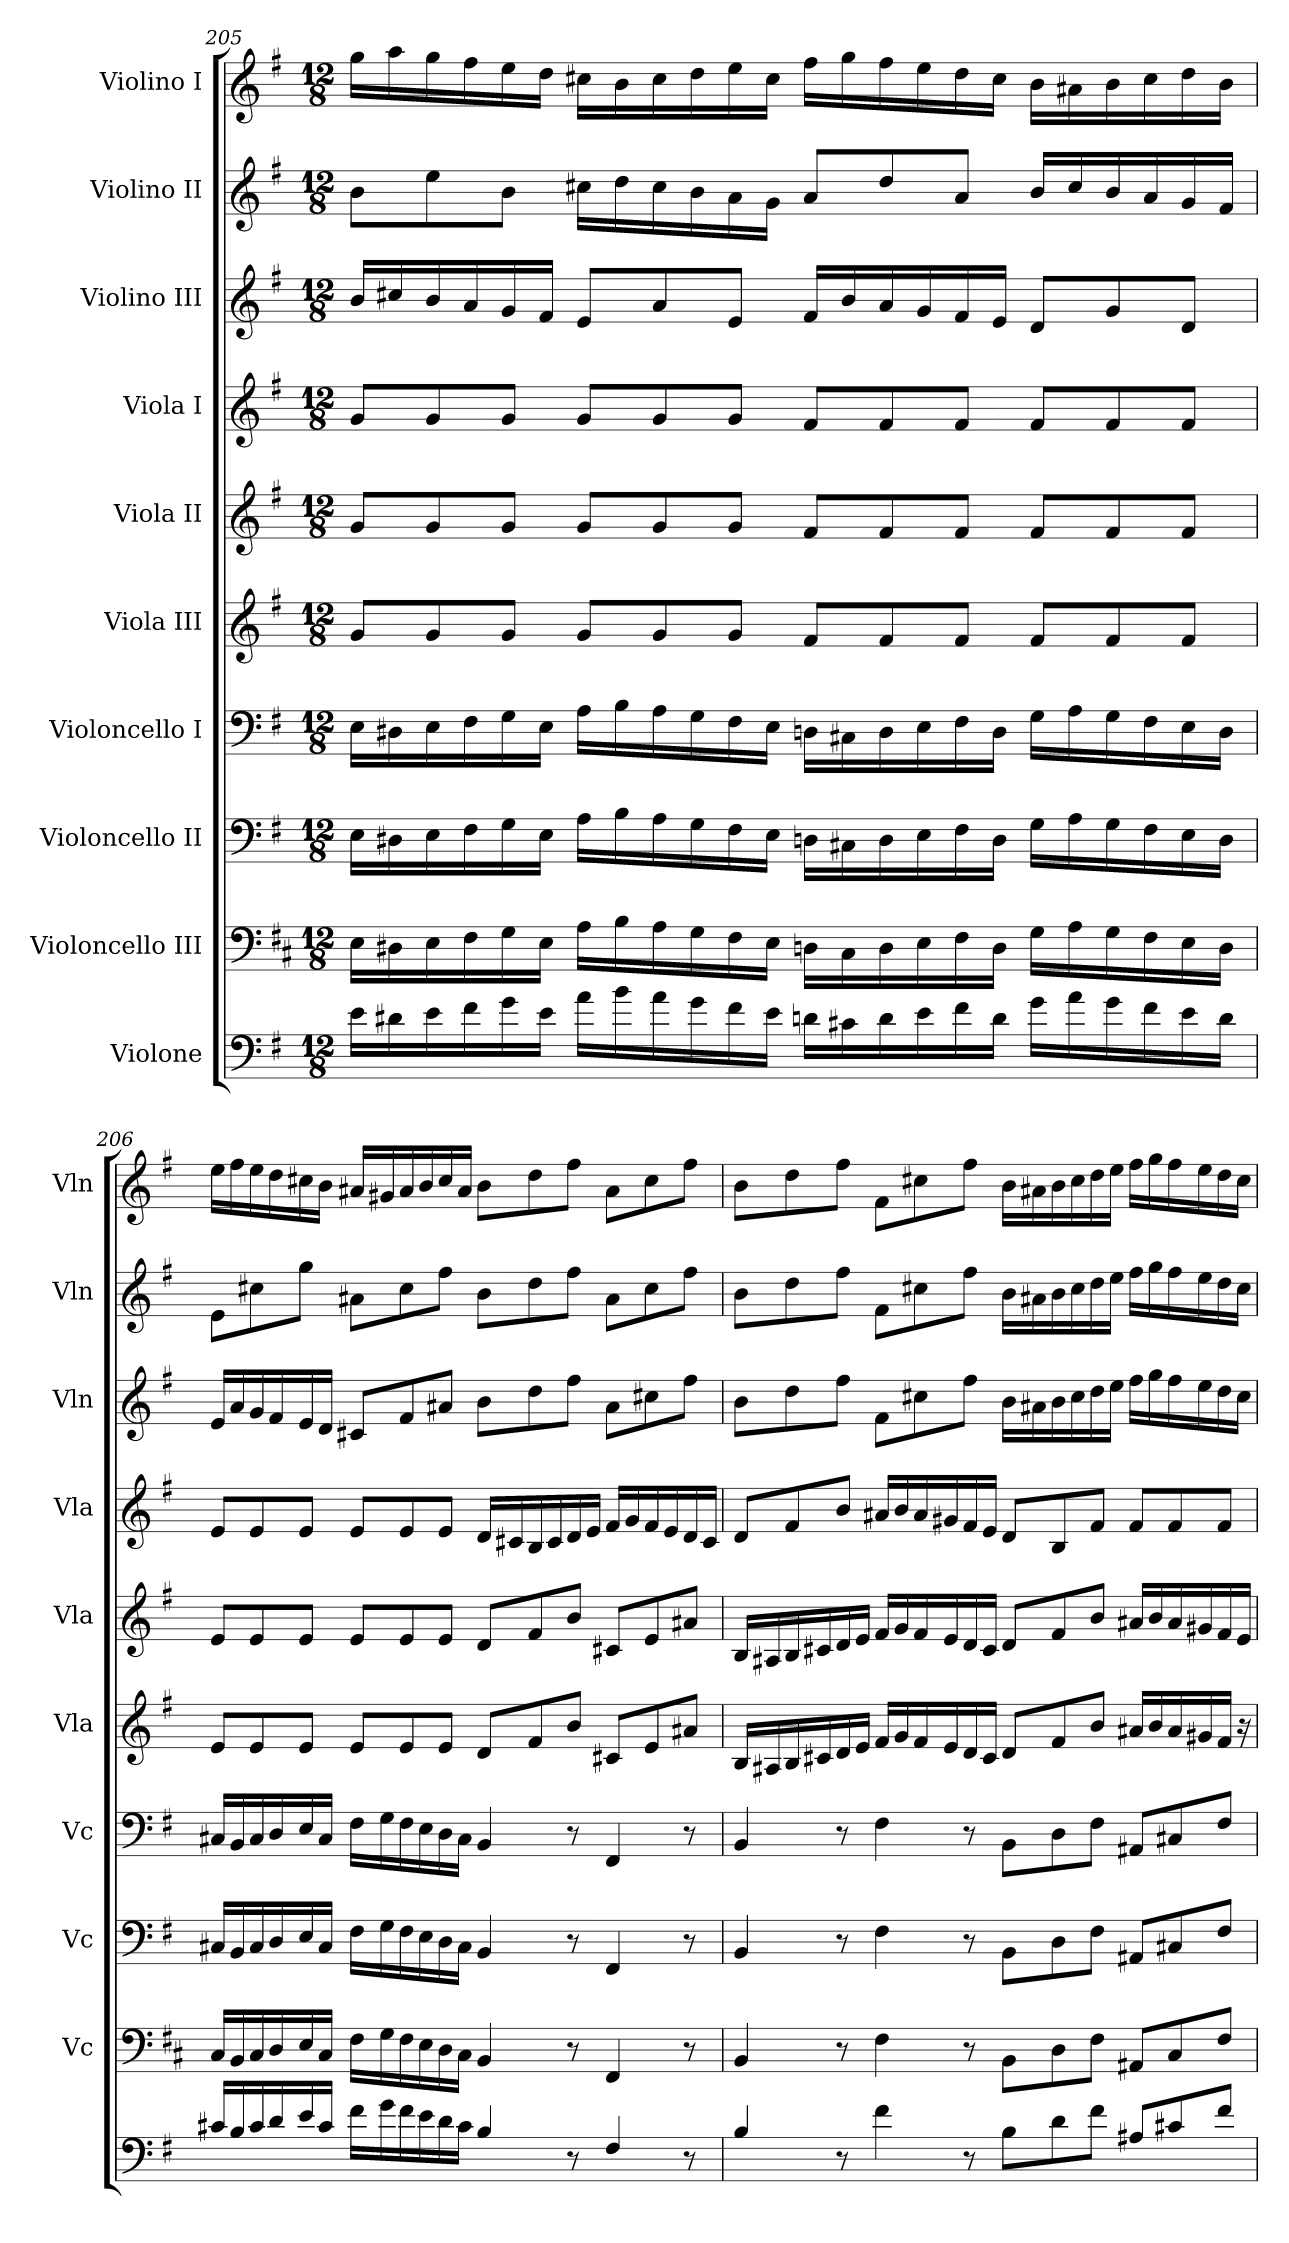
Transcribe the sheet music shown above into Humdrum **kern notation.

**kern	**kern	**kern	**kern	**kern	**kern	**kern	**kern	**kern	**kern
*part10	*part9	*part8	*part7	*part6	*part5	*part4	*part3	*part2	*part1
*staff10	*staff9	*staff8	*staff7	*staff6	*staff5	*staff4	*staff3	*staff2	*staff1
*I"Violone	*I"Violoncello III	*I"Violoncello  II	*I"Violoncello   I	*I"Viola       III	*I"Viola        II	*I"Viola         I	*I"Violino     III	*I"Violino      II	*I"Violino       I
*	*I'Vc	*I'Vc	*I'Vc	*I'Vla	*I'Vla	*I'Vla	*I'Vln	*I'Vln	*I'Vln
!!LO:PB:g=z
*clefF4	*clefF4	*clefF4	*clefF4	*clefG2	*clefG2	*clefG2	*clefG2	*clefG2	*clefG2
*ITrd7c12	*	*	*	*	*	*	*	*	*
*k[f#]	*k[f#c#]	*k[f#]	*k[f#]	*k[f#]	*k[f#]	*k[f#]	*k[f#]	*k[f#]	*k[f#]
*G:	*D:	*G:	*G:	*G:	*G:	*G:	*G:	*G:	*G:
*M12/8	*M12/8	*M12/8	*M12/8	*M12/8	*M12/8	*M12/8	*M12/8	*M12/8	*M12/8
=205	=205	=205	=205	=205	=205	=205	=205	=205	=205
16E\LL	16E\LL	16E\LL	16E\LL	8g/L	8g/L	8g/L	16b/LL	8b\L	16gg\LL
16D#X\	16D#X\	16D#X\	16D#X\	.	.	.	16cc#X/	.	16aa\
16E\	16E\	16E\	16E\	8g/	8g/	8g/	16b/	8ee\	16gg\
16F#\	16F#\	16F#\	16F#\	.	.	.	16a/	.	16ff#\
16G\	16G\	16G\	16G\	8g/J	8g/J	8g/J	16g/	8b\J	16ee\
16E\JJ	16E\JJ	16E\JJ	16E\JJ	.	.	.	16f#/JJ	.	16dd\JJ
16A\LL	16A\LL	16A\LL	16A\LL	8g/L	8g/L	8g/L	8e/L	16cc#X\LL	16cc#X\LL
16B\	16B\	16B\	16B\	.	.	.	.	16dd\	16b\
16A\	16A\	16A\	16A\	8g/	8g/	8g/	8a/	16cc#\	16cc#\
16G\	16G\	16G\	16G\	.	.	.	.	16b\	16dd\
16F#\	16F#\	16F#\	16F#\	8g/J	8g/J	8g/J	8e/J	16a\	16ee\
16E\JJ	16E\JJ	16E\JJ	16E\JJ	.	.	.	.	16g\JJ	16cc#\JJ
16Dn\LL	16Dn\LL	16Dn\LL	16Dn\LL	8f#/L	8f#/L	8f#/L	16f#/LL	8a/L	16ff#\LL
16C#X\	16C#\	16C#X\	16C#X\	.	.	.	16b/	.	16gg\
16D\	16D\	16D\	16D\	8f#/	8f#/	8f#/	16a/	8dd/	16ff#\
16E\	16E\	16E\	16E\	.	.	.	16g/	.	16ee\
16F#\	16F#\	16F#\	16F#\	8f#/J	8f#/J	8f#/J	16f#/	8a/J	16dd\
16D\JJ	16D\JJ	16D\JJ	16D\JJ	.	.	.	16e/JJ	.	16cc#\JJ
16G\LL	16G\LL	16G\LL	16G\LL	8f#/L	8f#/L	8f#/L	8d/L	16b/LL	16b\LL
16A\	16A\	16A\	16A\	.	.	.	.	16cc#/	16a#X\
16G\	16G\	16G\	16G\	8f#/	8f#/	8f#/	8g/	16b/	16b\
16F#\	16F#\	16F#\	16F#\	.	.	.	.	16a/	16cc#\
16E\	16E\	16E\	16E\	8f#/J	8f#/J	8f#/J	8d/J	16g/	16dd\
16D\JJ	16D\JJ	16D\JJ	16D\JJ	.	.	.	.	16f#/JJ	16b\JJ
!!LO:PB:g=z
=206	=206	=206	=206	=206	=206	=206	=206	=206	=206
16C#X/LL	16C#/LL	16C#X/LL	16C#X/LL	8e/L	8e/L	8e/L	16e/LL	8e\L	16ee\LL
16BB/	16BB/	16BB/	16BB/	.	.	.	16a/	.	16ff#\
16C#/	16C#/	16C#/	16C#/	8e/	8e/	8e/	16g/	8cc#X\	16ee\
16D/	16D/	16D/	16D/	.	.	.	16f#/	.	16dd\
16E/	16E/	16E/	16E/	8e/J	8e/J	8e/J	16e/	8gg\J	16cc#X\
16C#/JJ	16C#/JJ	16C#/JJ	16C#/JJ	.	.	.	16d/JJ	.	16b\JJ
16F#\LL	16F#\LL	16F#\LL	16F#\LL	8e/L	8e/L	8e/L	8c#X/L	8a#X\L	16a#X/LL
16G\	16G\	16G\	16G\	.	.	.	.	.	16g#X/
16F#\	16F#\	16F#\	16F#\	8e/	8e/	8e/	8f#/	8cc#\	16a#/
16E\	16E\	16E\	16E\	.	.	.	.	.	16b/
16D\	16D\	16D\	16D\	8e/J	8e/J	8e/J	8a#X/J	8ff#\J	16cc#/
16C#\JJ	16C#\JJ	16C#\JJ	16C#\JJ	.	.	.	.	.	16a#/JJ
4BB/	4BB/	4BB/	4BB/	8d/L	8d/L	16d/LL	8b\L	8b\L	8b\L
.	.	.	.	.	.	16c#X/	.	.	.
.	.	.	.	8f#/	8f#/	16B/	8dd\	8dd\	8dd\
.	.	.	.	.	.	16c#/	.	.	.
8r	8r	8r	8r	8b/J	8b/J	16d/	8ff#\J	8ff#\J	8ff#\J
.	.	.	.	.	.	16e/JJ	.	.	.
4FF#/	4FF#/	4FF#/	4FF#/	8c#X/L	8c#X/L	16f#/LL	8a#\L	8a#\L	8a#\L
.	.	.	.	.	.	16g/	.	.	.
.	.	.	.	8e/	8e/	16f#/	8cc#X\	8cc#\	8cc#\
.	.	.	.	.	.	16e/	.	.	.
8r	8r	8r	8r	8a#X/J	8a#X/J	16d/	8ff#\J	8ff#\J	8ff#\J
.	.	.	.	.	.	16c#/JJ	.	.	.
!!LO:PB:g=z
=207	=207	=207	=207	=207	=207	=207	=207	=207	=207
4BB/	4BB/	4BB/	4BB/	16B/LL	16B/LL	8d/L	8b\L	8b\L	8b\L
.	.	.	.	16A#X/	16A#X/	.	.	.	.
.	.	.	.	16B/	16B/	8f#/	8dd\	8dd\	8dd\
.	.	.	.	16c#X/	16c#X/	.	.	.	.
8r	8r	8r	8r	16d/	16d/	8b/J	8ff#\J	8ff#\J	8ff#\J
.	.	.	.	16e/JJ	16e/JJ	.	.	.	.
4F#\	4F#\	4F#\	4F#\	16f#/LL	16f#/LL	16a#X/LL	8f#\L	8f#\L	8f#\L
.	.	.	.	16g/	16g/	16b/	.	.	.
.	.	.	.	16f#/	16f#/	16a#/	8cc#X\	8cc#X\	8cc#X\
.	.	.	.	16e/	16e/	16g#X/	.	.	.
8r	8r	8r	8r	16d/	16d/	16f#/	8ff#\J	8ff#\J	8ff#\J
.	.	.	.	16c#/JJ	16c#/JJ	16e/JJ	.	.	.
8BB\L	8BB\L	8BB\L	8BB\L	8d/L	8d/L	8d/L	16b\LL	16b\LL	16b\LL
.	.	.	.	.	.	.	16a#X\	16a#X\	16a#X\
8D\	8D\	8D\	8D\	8f#/	8f#/	8B/	16b\	16b\	16b\
.	.	.	.	.	.	.	16cc#\	16cc#\	16cc#\
8F#\J	8F#\J	8F#\J	8F#\J	8b/J	8b/J	8f#/J	16dd\	16dd\	16dd\
.	.	.	.	.	.	.	16ee\JJ	16ee\JJ	16ee\JJ
8AA#X/L	8AA#X/L	8AA#X/L	8AA#X/L	16a#X/LL	16a#X/LL	8f#/L	16ff#\LL	16ff#\LL	16ff#\LL
.	.	.	.	16b/	16b/	.	16gg\	16gg\	16gg\
8C#X/	8C#/	8C#X/	8C#X/	16a#/	16a#/	8f#/	16ff#\	16ff#\	16ff#\
.	.	.	.	16g#X/	16g#X/	.	16ee\	16ee\	16ee\
8F#/J	8F#/J	8F#/J	8F#/J	16f#/JJ	16f#/	8f#/J	16dd\	16dd\	16dd\
.	.	.	.	16r	16e/JJ	.	16cc#\JJ	16cc#\JJ	16cc#\JJ
=	=	=	=	=	=	=	=	=	=
*-	*-	*-	*-	*-	*-	*-	*-	*-	*-
